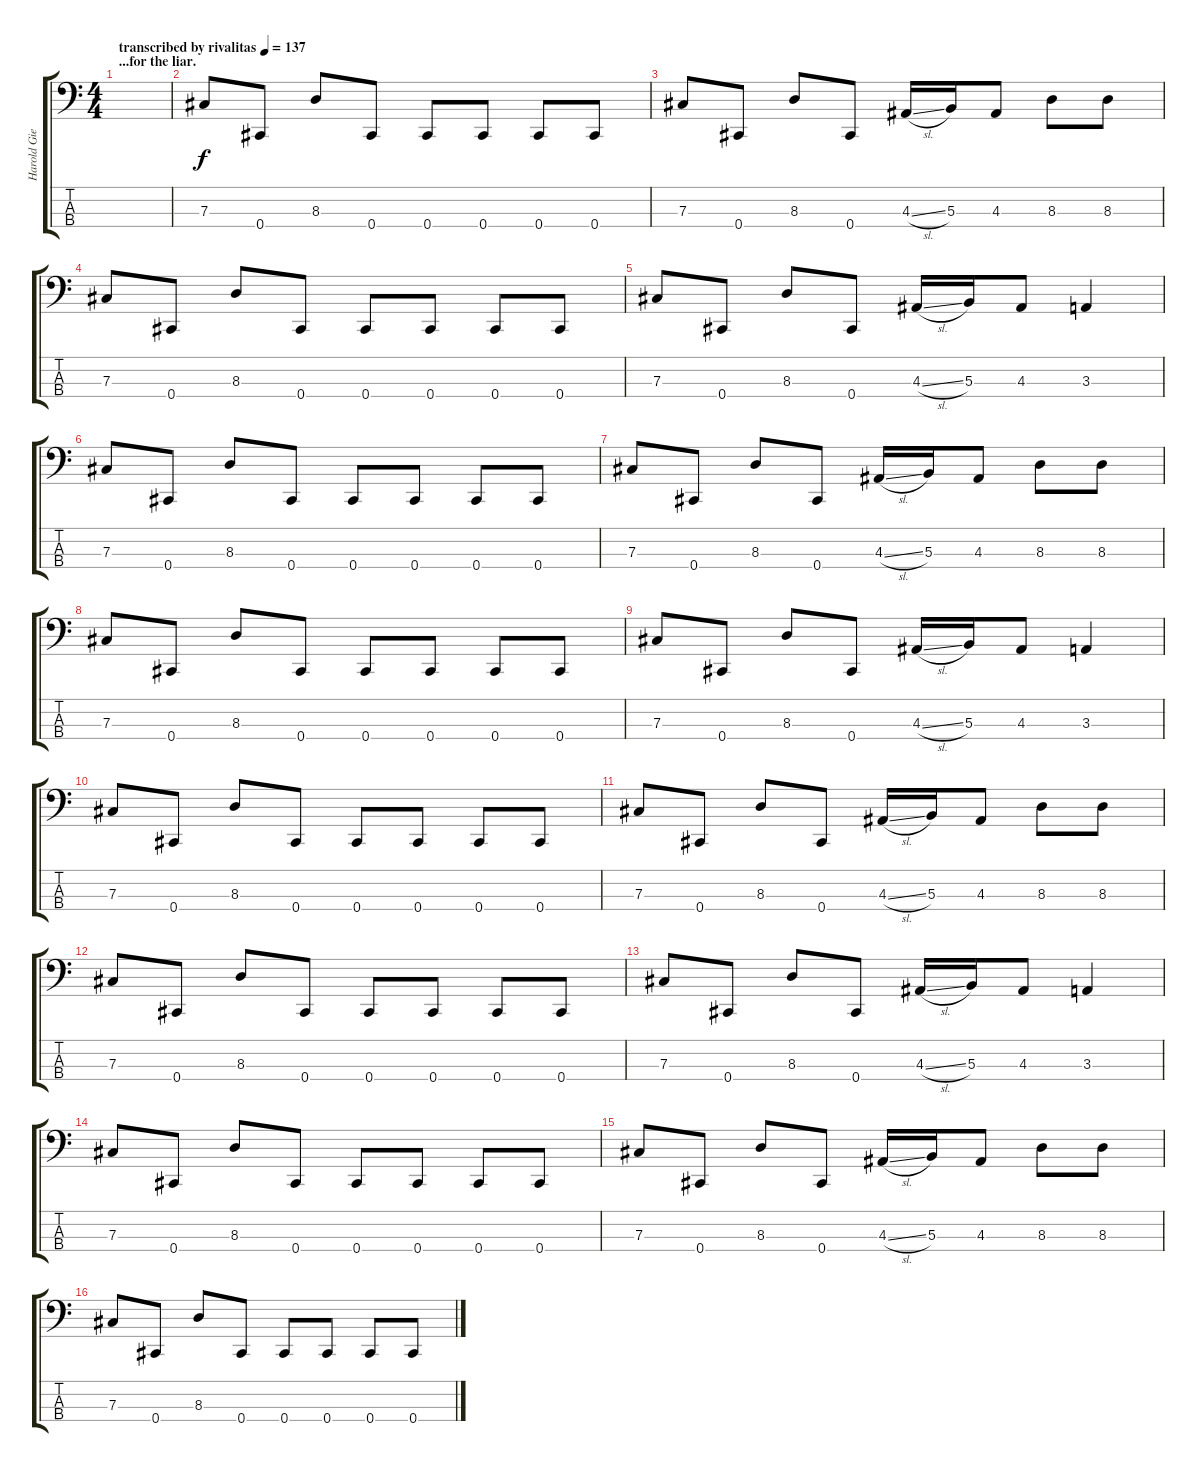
\track ("Harold Gielen " "Harold Gie") {instrument electricbasspick}
\staff {score tabs}
\tuning (E2 B1 Gb1 Db1) {hide}
\ts (4 4)
\section ("" "...for the liar.")
\tempo (137 "transcribed by rivalitas")
\clef f4
\ks c
|
7.3.8 0.4.8 8.3.8 0.4.8 0.4.8 0.4.8 0.4.8 0.4.8 |
7.3.8 0.4.8 8.3.8 0.4.8 4.3{sl}.16 5.3.16 4.3.8 8.3.8 8.3.8 |
7.3.8 0.4.8 8.3.8 0.4.8 0.4.8 0.4.8 0.4.8 0.4.8 |
7.3.8 0.4.8 8.3.8 0.4.8 4.3{sl}.16 5.3.16 4.3.8 3.3.4 |
7.3.8 0.4.8 8.3.8 0.4.8 0.4.8 0.4.8 0.4.8 0.4.8 |
7.3.8 0.4.8 8.3.8 0.4.8 4.3{sl}.16 5.3.16 4.3.8 8.3.8 8.3.8 |
7.3.8 0.4.8 8.3.8 0.4.8 0.4.8 0.4.8 0.4.8 0.4.8 |
7.3.8 0.4.8 8.3.8 0.4.8 4.3{sl}.16 5.3.16 4.3.8 3.3.4 |
7.3.8 0.4.8 8.3.8 0.4.8 0.4.8 0.4.8 0.4.8 0.4.8 |
7.3.8 0.4.8 8.3.8 0.4.8 4.3{sl}.16 5.3.16 4.3.8 8.3.8 8.3.8 |
7.3.8 0.4.8 8.3.8 0.4.8 0.4.8 0.4.8 0.4.8 0.4.8 |
7.3.8 0.4.8 8.3.8 0.4.8 4.3{sl}.16 5.3.16 4.3.8 3.3.4 |
7.3.8 0.4.8 8.3.8 0.4.8 0.4.8 0.4.8 0.4.8 0.4.8 |
7.3.8 0.4.8 8.3.8 0.4.8 4.3{sl}.16 5.3.16 4.3.8 8.3.8 8.3.8 |
7.3.8 0.4.8 8.3.8 0.4.8 0.4.8 0.4.8 0.4.8 0.4.8
